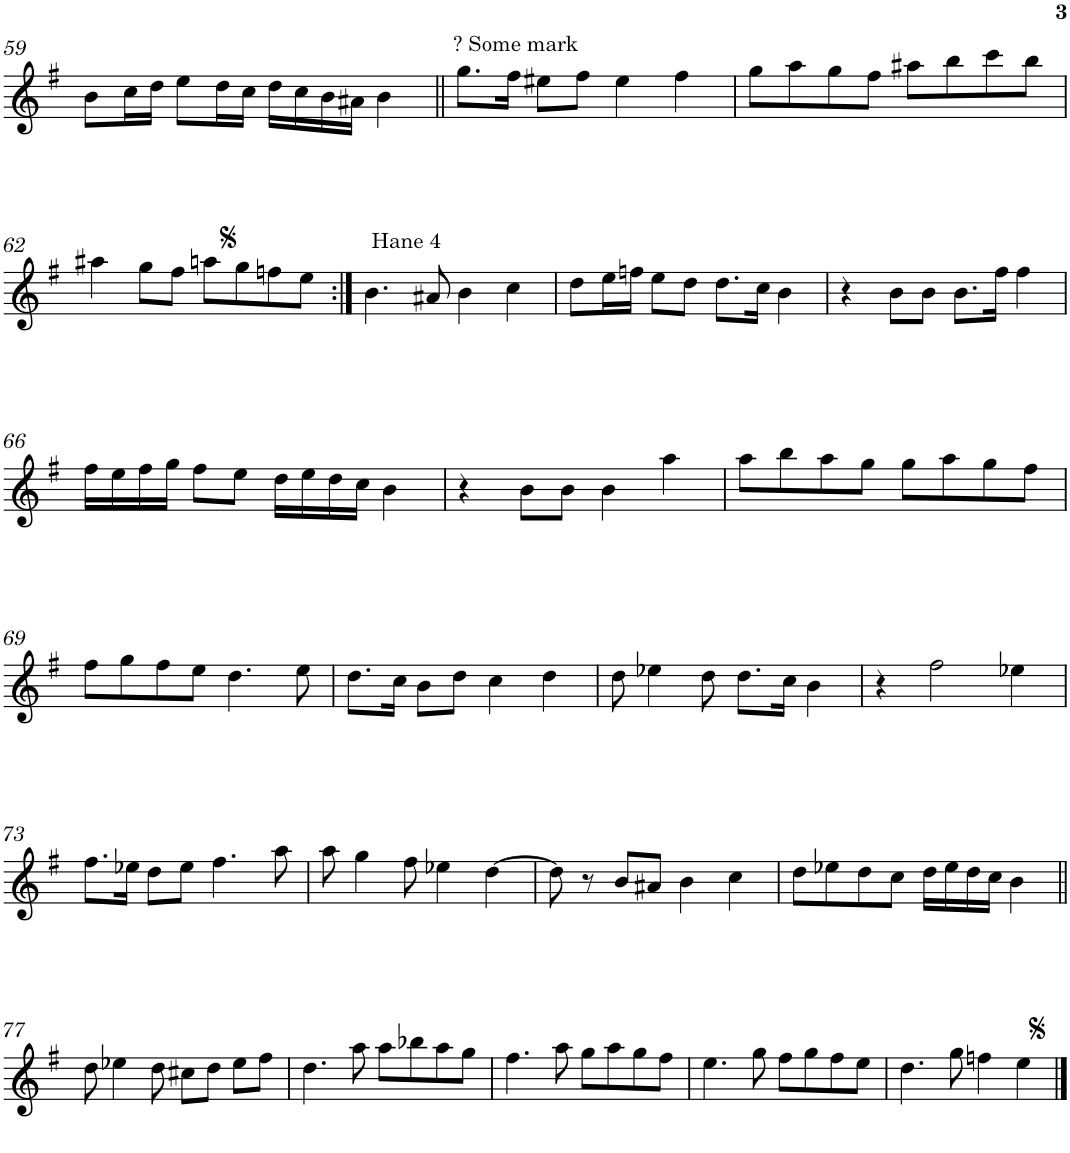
**kern
*part1
*staff1
*I"Piano
*I'Pno.
!!LO:PB:g=z
*clefG2
*k[f#]
*M4/4
*met(c)
=59
8b\L
16cc\L
16dd\JJ
8ee\L
16dd\L
16cc\JJ
16dd\LL
16cc\
16b\
16a#X\JJ
4b\
=60||
!LO:TX:a:t=? Some mark
8.gg\L
16ff#\Jk
8ee#X\L
8ff#\J
4ee#\
4ff#\
=61
8gg\L
8aa\
8gg\
8ff#\J
8aa#X\L
8bb\
8ccc\
8bb\J
!!LO:LB:g=z
=62
4aa#X\
8gg\L
8ff#\J
8aan\L
8gg\
8ffn\
8ee\J
=63:|!
!LO:TX:a:t=Hane 4
4.b\
8a#X/
4b\
4cc\
=64
8dd\L
16ee\L
16ffn\JJ
8ee\L
8dd\J
8.dd\L
16cc\Jk
4b\
=65
4r
8b\L
8b\J
8.b\L
16ff#\Jk
4ff#\
!!LO:LB:g=z
=66
16ff#\LL
16ee\
16ff#\
16gg\JJ
8ff#\L
8ee\J
16dd\LL
16ee\
16dd\
16cc\JJ
4b\
=67
4r
8b\L
8b\J
4b\
4aa\
=68
8aa\L
8bb\
8aa\
8gg\J
8gg\L
8aa\
8gg\
8ff#\J
!!LO:LB:g=z
=69
8ff#\L
8gg\
8ff#\
8ee\J
4.dd\
8ee\
=70
8.dd\L
16cc\Jk
8b\L
8dd\J
4cc\
4dd\
=71
8dd\
4ee-X\
8dd\
8.dd\L
16cc\Jk
4b\
=72
4r
2ff#\
4ee-X\
!!LO:LB:g=z
=73
8.ff#\L
16ee-X\Jk
8dd\L
8ee-\J
4.ff#\
8aa\
=74
8aa\
4gg\
8ff#\
4ee-X\
[4dd\
=75
8dd\]
8r
8b/L
8a#X/J
4b\
4cc\
=76
8dd\L
8ee-X\
8dd\
8cc\J
16dd\LL
16ee-\
16dd\
16cc\JJ
4b\
!!LO:LB:g=z
=77||
8dd\
4ee-X\
8dd\
8cc#X\L
8dd\J
8ee-\L
8ff#\J
=78
4.dd\
8aa\
8aa\L
8bb-X\
8aa\
8gg\J
=79
4.ff#\
8aa\
8gg\L
8aa\
8gg\
8ff#\J
=80
4.ee\
8gg\
8ff#\L
8gg\
8ff#\
8ee\J
=81
4.dd\
8gg\
4ffn\
4ee\
==
*-
